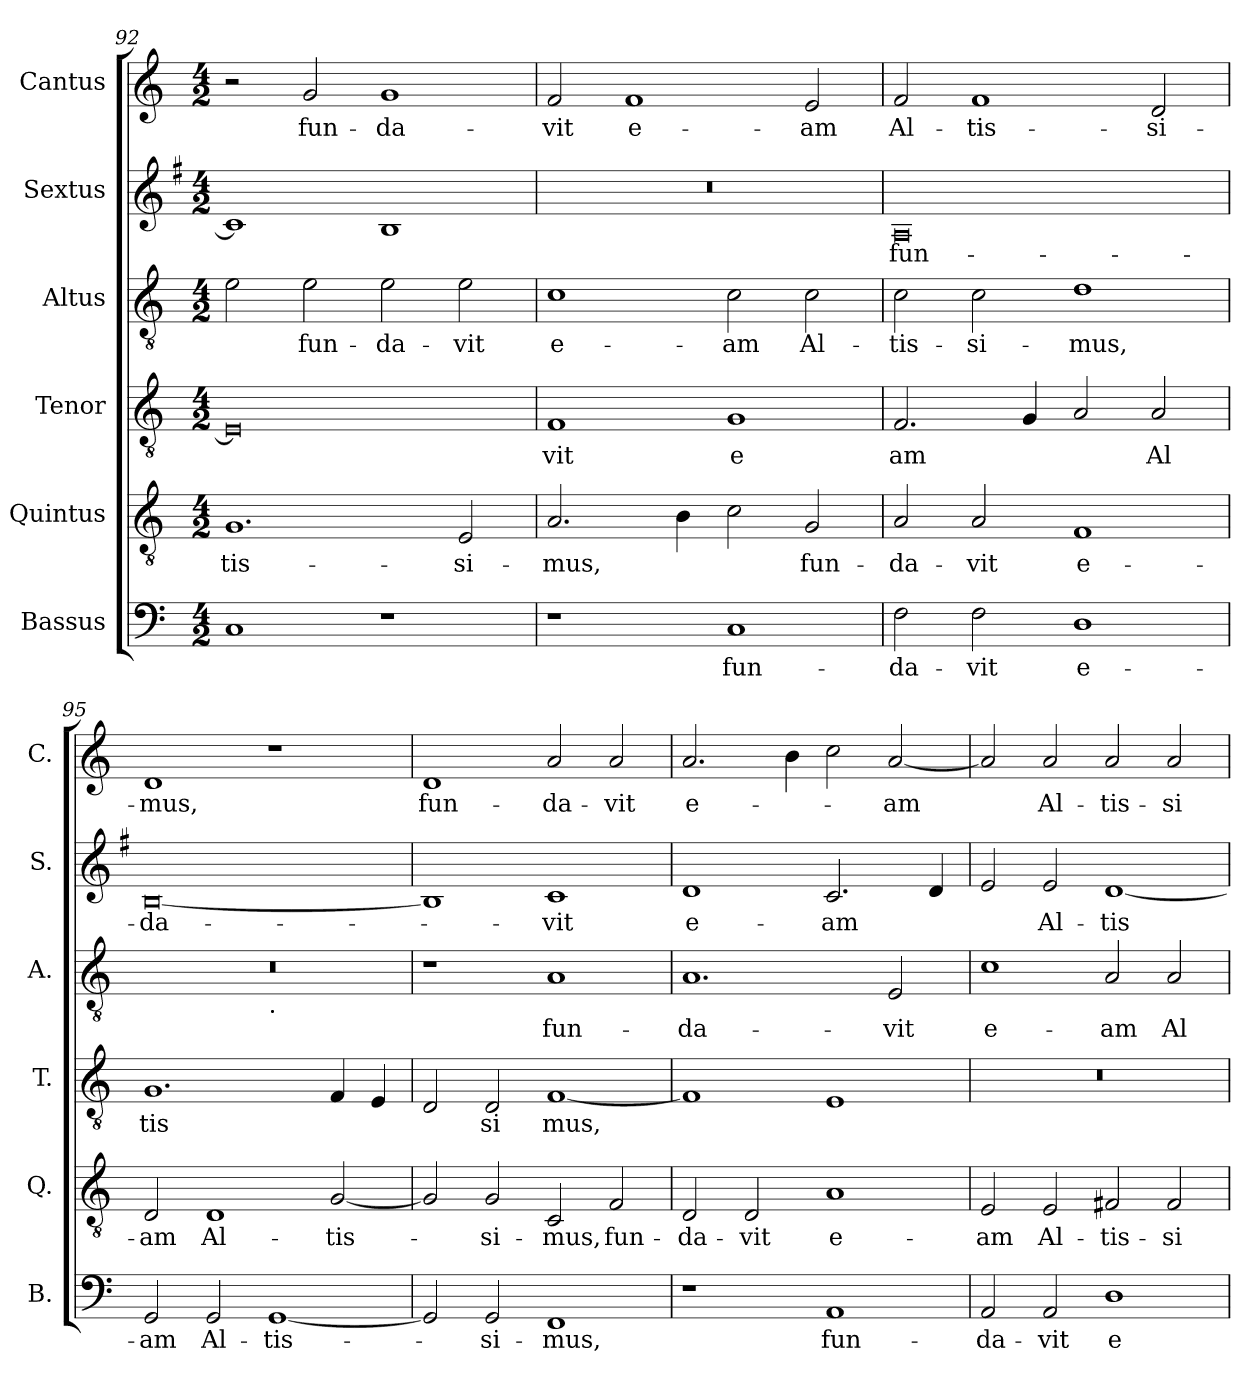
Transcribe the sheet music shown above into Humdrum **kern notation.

**kern	**text	**kern	**text	**kern	**text	**kern	**text	**kern	**text	**kern	**text
*part6	*part6	*part5	*part5	*part4	*part4	*part3	*part3	*part2	*part2	*part1	*part1
*staff6	*staff6	*staff5	*staff5	*staff4	*staff4	*staff3	*staff3	*staff2	*staff2	*staff1	*staff1
*I"Bassus	*	*I"Quintus	*	*I"Tenor	*	*I"Altus	*	*I"Sextus	*	*I"Cantus	*
*I'B.	*	*I'Q.	*	*I'T.	*	*I'A.	*	*I'S.	*	*I'C.	*
*clefF4	*	*clefGv2	*	*clefGv2	*	*clefGv2	*	*clefG2	*	*clefG2	*
*k[]	*	*k[]	*	*k[]	*	*k[]	*	*k[f#]	*	*k[]	*
*M4/2	*	*M4/2	*	*M4/2	*	*M4/2	*	*M4/2	*	*M4/2	*
=92	=92	=92	=92	=92	=92	=92	=92	=92	=92	=92	=92
1C	.	1.G	-tis-	0E]	.	2e\	.	1c]	.	2r	.
.	.	.	.	.	.	2e\	fun-	.	.	2g/	fun-
1r	.	.	.	.	.	2e\	-da-	1B	.	1g	-da-
.	.	2E/	-si-	.	.	2e\	-vit	.	.	.	.
=93	=93	=93	=93	=93	=93	=93	=93	=93	=93	=93	=93
1r	.	2.A/	-mus,	1F	-vit	1c	e-	0r	.	2f/	-vit
.	.	.	.	.	.	.	.	.	.	1f	e-
.	.	4B\	.	.	.	.	.	.	.	.	.
1C	fun-	2c\	.	1G	e	2c\	-am	.	.	.	.
.	.	2G/	fun-	.	.	2c\	Al-	.	.	2e/	-am
=94	=94	=94	=94	=94	=94	=94	=94	=94	=94	=94	=94
2F\	-da-	2A/	-da-	2.F/	am	2c\	-tis-	0A	fun-	2f/	Al-
2F\	-vit	2A/	-vit	.	.	2c\	-si-	.	.	1f	-tis-
.	.	.	.	4G/	.	.	.	.	.	.	.
1D	e-	1F	e-	2A/	.	1d	-mus,	.	.	.	.
.	.	.	.	2A/	Al	.	.	.	.	2d/	-si-
=95	=95	=95	=95	=95	=95	=95	=95	=95	=95	=95	=95
*	*	*	*	*	*	*^	*	*	*	*	*
2GG/	-am	2D/	-am	1.G	tis	0r	1ryy	.	[0B	-da-	1d	-mus,
2GG/	Al-	1D	Al-	.	.	.	.	.	.	.	.	.
!	!	!	!	!	!	!	!LO:TX:b:t=.	!	!	!	!	!
[1GG	-tis-	.	.	.	.	.	1ryy	.	.	.	1r	.
.	.	[2G/	-tis-	4F/	.	.	.	.	.	.	.	.
.	.	.	.	4E/	.	.	.	.	.	.	.	.
*	*	*	*	*	*	*v	*v	*	*	*	*	*
=96	=96	=96	=96	=96	=96	=96	=96	=96	=96	=96	=96
2GG/]	.	2G/]	.	2D/	.	1r	.	1B]	.	1d	fun-
2GG/	-si-	2G/	-si-	2D/	si	.	.	.	.	.	.
1FF	-mus,	2C/	-mus,	[1F	mus,	1A	fun-	1c	-vit	2a/	-da-
.	.	2F/	fun-	.	.	.	.	.	.	2a/	-vit
!!LO:LB:g=z
=97	=97	=97	=97	=97	=97	=97	=97	=97	=97	=97	=97
1r	.	2D/	-da-	1F]	.	1.A	-da-	1d	e-	2.a/	e-
.	.	2D/	-vit	.	.	.	.	.	.	.	.
.	.	.	.	.	.	.	.	.	.	4b\	.
1AA	fun-	1A	e-	1E	.	.	.	2.c/	-am	2cc\	.
.	.	.	.	.	.	2E/	-vit	.	.	[2a/	-am
.	.	.	.	.	.	.	.	4d/	.	.	.
=98	=98	=98	=98	=98	=98	=98	=98	=98	=98	=98	=98
2AA/	-da-	2E/	-am	0r	.	1c	e-	2e/	.	2a/]	.
2AA/	-vit	2E/	Al-	.	.	.	.	2e/	Al-	2a/	Al-
1D	e-	2F#X/	-tis-	.	.	2A/	-am	[1d	-tis-	2a/	-tis-
.	.	2F#/	-si-	.	.	2A/	Al-	.	.	2a/	-si-
=	=	=	=	=	=	=	=	=	=	=	=
*-	*-	*-	*-	*-	*-	*-	*-	*-	*-	*-	*-
